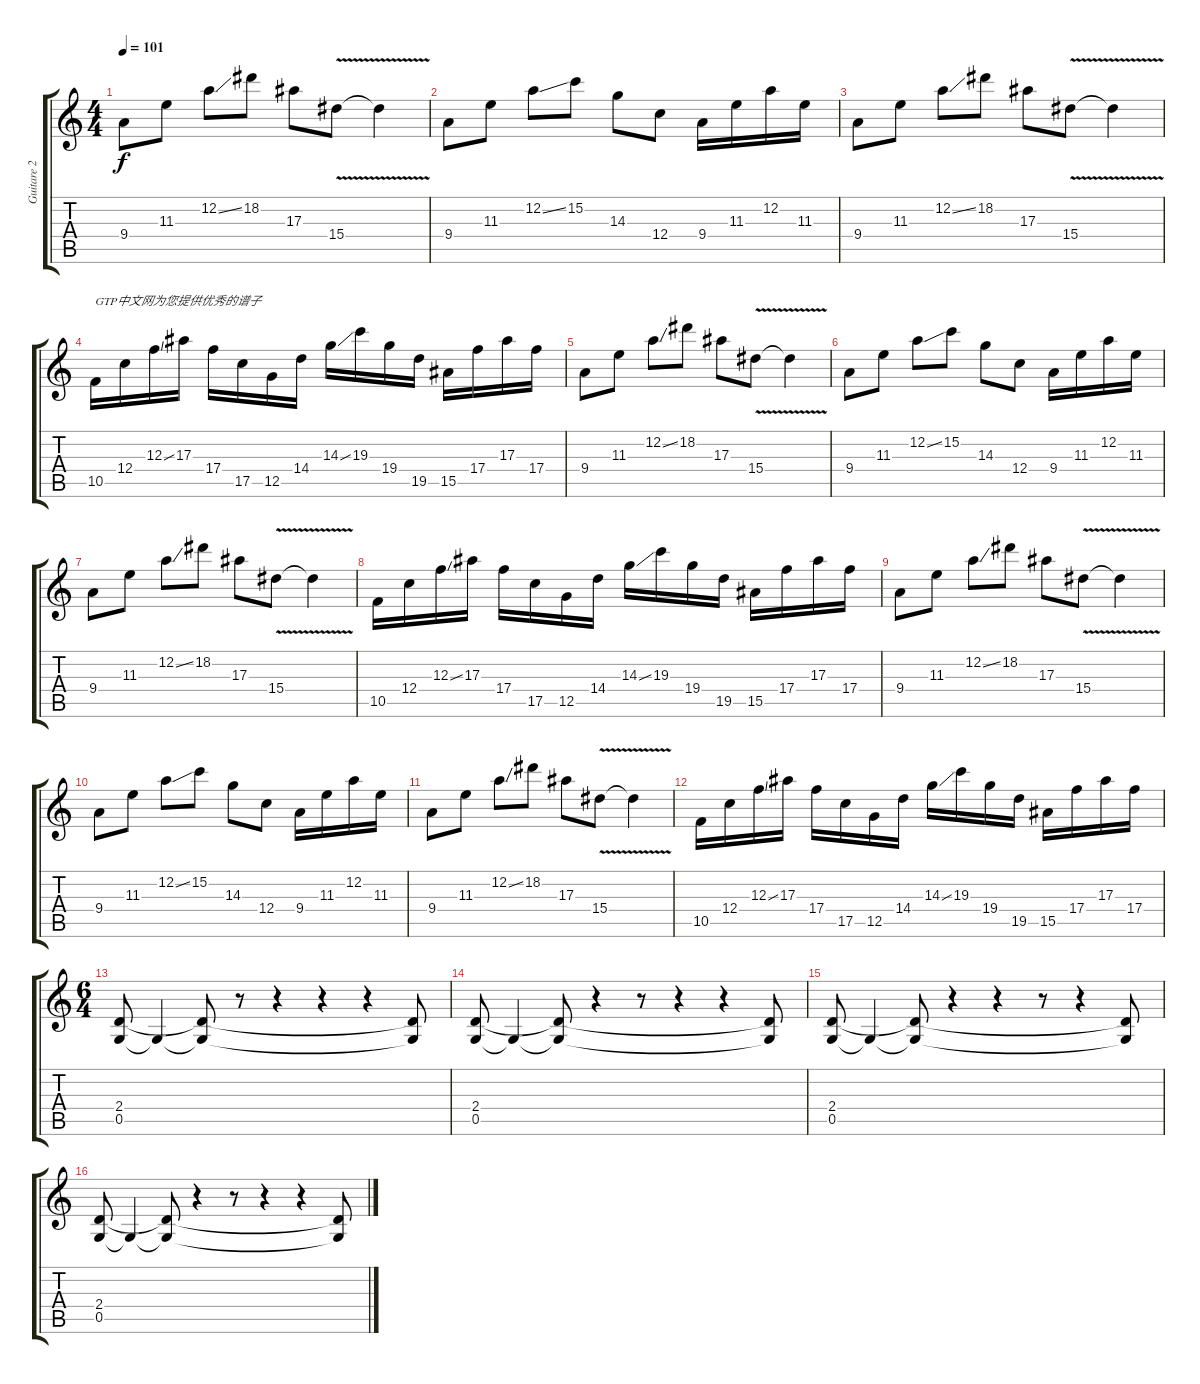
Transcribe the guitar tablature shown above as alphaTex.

\track ("Guitare 2" "Guitare 2") {instrument distortionguitar}
\staff {score tabs}
\tuning (D4 A3 F3 C3 G2 D2) {hide}
\ts (4 4)
\tempo 101
\clef g2
\ks c
9.4.8{dy f instrument distortionguitar} 11.3.8 12.2{ss}.8 18.2.8 17.3.8 15.4{v}.8 15.4{t}.4 |
9.4.8 11.3.8 12.2{ss}.8 15.2.8 14.3.8 12.4.8 9.4.16 11.3.16 12.2.16 11.3.16 |
9.4.8 11.3.8 12.2{ss}.8 18.2.8 17.3.8 15.4{v}.8 15.4{t}.4 |
10.5.16{txt "GTP中文网为您提供优秀的谱子"} 12.4.16 12.3{ss}.16 17.3.16 17.4.16 17.5.16 12.5.16 14.4.16 14.3{ss}.16 19.3.16 19.4.16 19.5.16 15.5.16 17.4.16 17.3.16 17.4.16 |
9.4.8 11.3.8 12.2{ss}.8 18.2.8 17.3.8 15.4{v}.8 15.4{t}.4 |
9.4.8 11.3.8 12.2{ss}.8 15.2.8 14.3.8 12.4.8 9.4.16 11.3.16 12.2.16 11.3.16 |
9.4.8 11.3.8 12.2{ss}.8 18.2.8 17.3.8 15.4{v}.8 15.4{t}.4 |
10.5.16 12.4.16 12.3{ss}.16 17.3.16 17.4.16 17.5.16 12.5.16 14.4.16 14.3{ss}.16 19.3.16 19.4.16 19.5.16 15.5.16 17.4.16 17.3.16 17.4.16 |
9.4.8 11.3.8 12.2{ss}.8 18.2.8 17.3.8 15.4{v}.8 15.4{t}.4 |
9.4.8 11.3.8 12.2{ss}.8 15.2.8 14.3.8 12.4.8 9.4.16 11.3.16 12.2.16 11.3.16 |
9.4.8 11.3.8 12.2{ss}.8 18.2.8 17.3.8 15.4{v}.8 15.4{t}.4 |
10.5.16 12.4.16 12.3{ss}.16 17.3.16 17.4.16 17.5.16 12.5.16 14.4.16 14.3{ss}.16 19.3.16 19.4.16 19.5.16 15.5.16 17.4.16 17.3.16 17.4.16 |
\ts (6 4)
(2.4 0.5).8 0.5{t}.4 (2.4{t} 0.5{t}).8 r.8 r.4 r.4 r.4 (2.4{t} 0.5{t}).8 |
(2.4 0.5).8 0.5{t}.4 (2.4{t} 0.5{t}).8 r.4 r.8 r.4 r.4 (2.4{t} 0.5{t}).8 |
(2.4 0.5).8 0.5{t}.4 (2.4{t} 0.5{t}).8 r.4 r.4 r.8 r.4 (2.4{t} 0.5{t}).8 |
(2.4 0.5).8 0.5{t}.4 (2.4{t} 0.5{t}).8 r.4 r.8 r.4 r.4 (2.4{t} 0.5{t}).8
